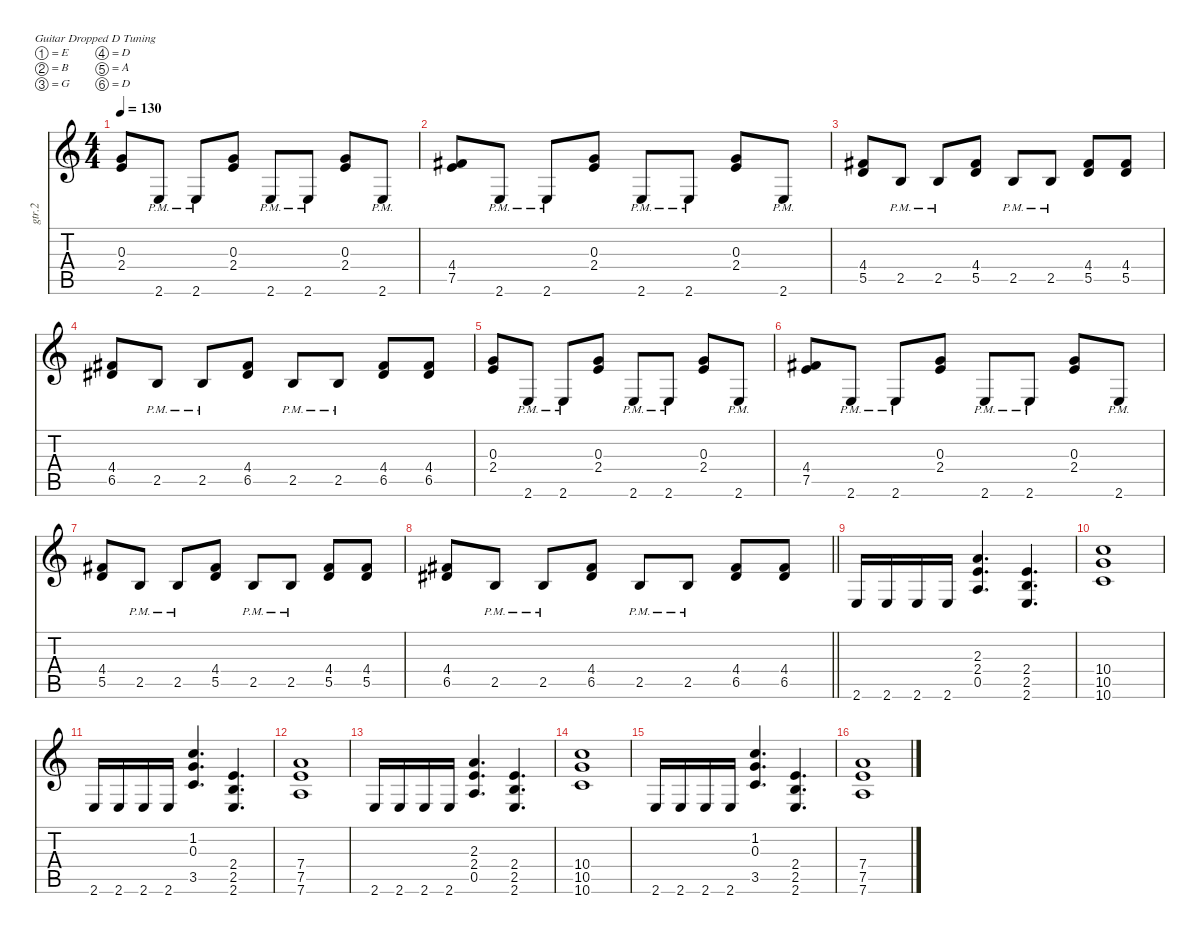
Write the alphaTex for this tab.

\defaultSystemsLayout 4
\hideDynamics
\bracketExtendMode nobrackets
\otherSystemsTrackNameOrientation horizontal
\track ("Guitar 2" "gtr.2") {instrument distortionguitar}
\staff {score tabs}
\tuning (E4 B3 G3 D3 A2 D2)
\ts (4 4)
\tempo 130
\clef g2
\ks c
(0.3 2.4).8{dy f beam Up} 2.6{pm}.8{beam Up} 2.6{pm}.8{beam Up} (0.3 2.4).8{beam Up} 2.6{pm}.8{beam Up} 2.6{pm}.8{beam Up} (0.3 2.4).8{beam Up} 2.6{pm}.8{beam Up} |
(4.4{acc #} 7.5).8{beam Up} 2.6{pm}.8{beam Up} 2.6{pm}.8{beam Up} (0.3 2.4).8{beam Up} 2.6{pm}.8{beam Up} 2.6{pm}.8{beam Up} (0.3 2.4).8{beam Up} 2.6{pm}.8{beam Up} |
(4.4{acc #} 5.5).8{beam Up} 2.5{pm}.8{beam Up} 2.5{pm}.8{beam Up} (4.4{acc #} 5.5).8{beam Up} 2.5{pm}.8{beam Up} 2.5{pm}.8{beam Up} (4.4{acc #} 5.5).8{beam Up} (4.4{acc #} 5.5).8{beam Up} |
(4.4{acc #} 6.5{acc #}).8{beam Up} 2.5{pm}.8{beam Up} 2.5{pm}.8{beam Up} (4.4{acc #} 6.5{acc #}).8{beam Up} 2.5{pm}.8{beam Up} 2.5{pm}.8{beam Up} (4.4{acc #} 6.5{acc #}).8{beam Up} (4.4{acc #} 6.5{acc #}).8{beam Up} |
(0.3 2.4).8{beam Up} 2.6{pm}.8{beam Up} 2.6{pm}.8{beam Up} (0.3 2.4).8{beam Up} 2.6{pm}.8{beam Up} 2.6{pm}.8{beam Up} (0.3 2.4).8{beam Up} 2.6{pm}.8{beam Up} |
(4.4{acc #} 7.5).8{beam Up} 2.6{pm}.8{beam Up} 2.6{pm}.8{beam Up} (0.3 2.4).8{beam Up} 2.6{pm}.8{beam Up} 2.6{pm}.8{beam Up} (0.3 2.4).8{beam Up} 2.6{pm}.8{beam Up} |
(4.4{acc #} 5.5).8{beam Up} 2.5{pm}.8{beam Up} 2.5{pm}.8{beam Up} (4.4{acc #} 5.5).8{beam Up} 2.5{pm}.8{beam Up} 2.5{pm}.8{beam Up} (4.4{acc #} 5.5).8{beam Up} (4.4{acc #} 5.5).8{beam Up} |
\barLineRight lightlight
(4.4{acc #} 6.5{acc #}).8{beam Up} 2.5{pm}.8{beam Up} 2.5{pm}.8{beam Up} (4.4{acc #} 6.5{acc #}).8{beam Up} 2.5{pm}.8{beam Up} 2.5{pm}.8{beam Up} (4.4{acc #} 6.5{acc #}).8{beam Up} (4.4{acc #} 6.5{acc #}).8{beam Up} |
2.6.16{beam Up} 2.6.16{beam Up} 2.6.16{beam Up} 2.6.16{beam Up} (2.3 2.4 0.5).4{d beam Up} (2.4 2.5 2.6).4{d beam Up} |
(10.4 10.5 10.6).1{beam Up} |
2.6.16{beam Up} 2.6.16{beam Up} 2.6.16{beam Up} 2.6.16{beam Up} (1.2 0.3 3.5).4{d beam Up} (2.4 2.5 2.6).4{d beam Up} |
(7.4 7.5 7.6).1{beam Up} |
2.6.16{beam Up} 2.6.16{beam Up} 2.6.16{beam Up} 2.6.16{beam Up} (2.3 2.4 0.5).4{d beam Up} (2.4 2.5 2.6).4{d beam Up} |
(10.4 10.5 10.6).1{beam Up} |
2.6.16{beam Up} 2.6.16{beam Up} 2.6.16{beam Up} 2.6.16{beam Up} (1.2 0.3 3.5).4{d beam Up} (2.4 2.5 2.6).4{d beam Up} |
(7.4 7.5 7.6).1{beam Up}
